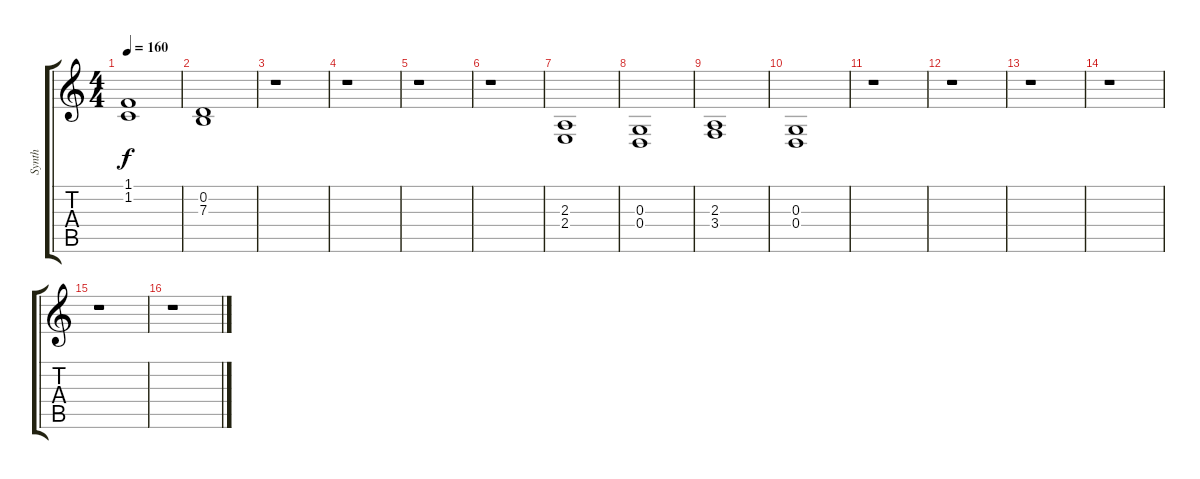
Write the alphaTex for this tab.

\track ("Synth" "Synth") {instrument stringensemble1}
\staff {score tabs}
\tuning (E4 B3 G3 D3 A2 E2) {hide}
\ts (4 4)
\tempo 160
\clef g2
\ks c
(1.1 1.2).1{dy f} |
(0.2 7.3).1 |
r.1 |
r.1 |
r.1 |
r.1 |
(2.3 2.4).1 |
(0.3 0.4).1 |
(2.3 3.4).1 |
(0.3 0.4).1 |
r.1 |
r.1 |
r.1 |
r.1 |
r.1 |
r.1
